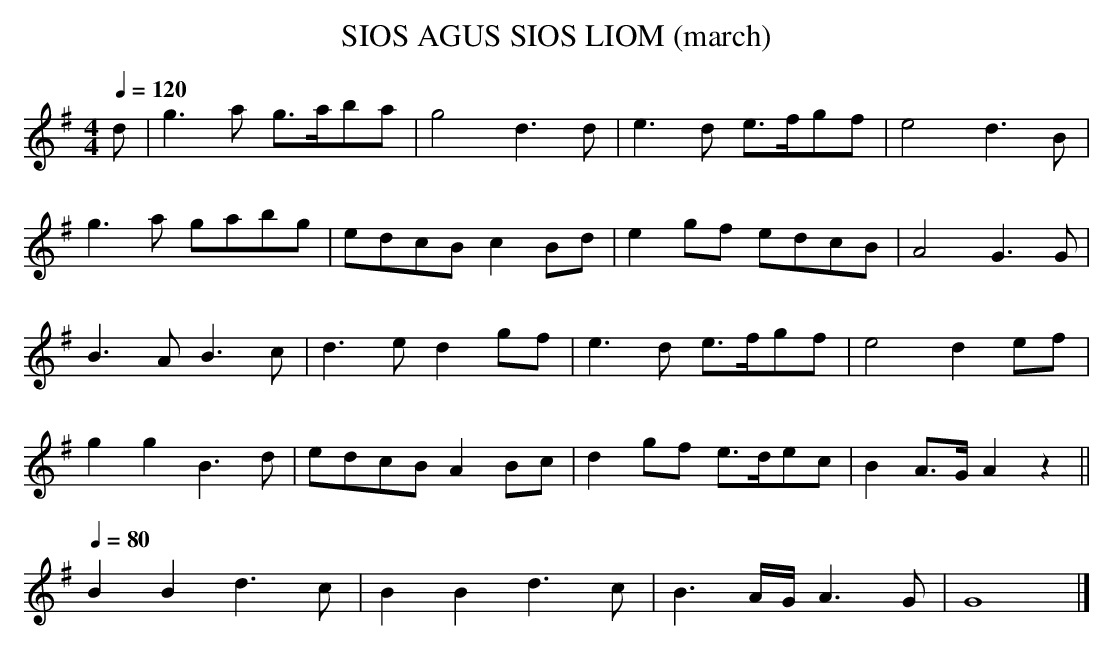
X:1
T:SIOS AGUS SIOS LIOM (march)
Q:1/4=120
L:1/8
M:4/4
K:G
d|g3a g>aba|g4 d3d|e3d e>fgf|e4 d3B|
g3a gabg|edcB c2Bd|e2gf edcB|A4 G3G|
B3A B3c|d3e d2gf|e3d e>fgf|e4 d2ef|
g2g2 B3d|edcB A2Bc|d2gf e>dec|B2A>G A2z2||
Q:1/4=80
B2B2 d3c|B2B2 d3c|B3A/2G/2 A3G|G8 |]
